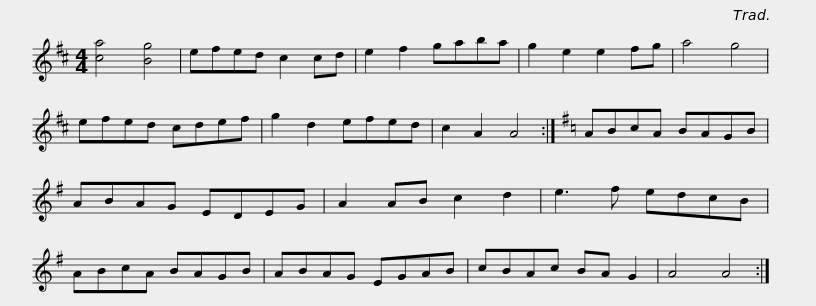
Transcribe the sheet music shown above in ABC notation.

X:1
L:1/8
M:4/4
I:linebreak $
K:D
V:1 treble
V:1
 [ca]4 [Bg]4 | efed c2 cd | e2 f2 gaba | g2 e2 e2 fg | a4 g4 | %5
 efed cdef | g2 d2 efed | c2 A2 A4 :|$[K:G] ABcA BAGB | ABAG EDEG | %10
 A2 AB c2 d2 | e3 f edcB | ABcA BAGB | ABAG EGAB |$ cBAc BA G2 | %15
 A4 A4 :| %16
